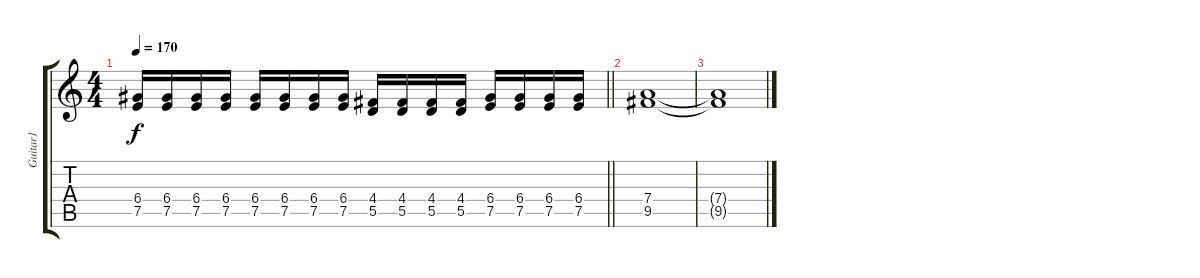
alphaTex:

\track ("Guitar1" "Guitar1") {instrument distortionguitar}
\staff {score tabs}
\tuning (E4 B3 G3 D3 A2 E2) {hide}
\ts (4 4)
\tempo 170
\clef g2
\barLineRight lightlight
\ks c
(6.4 7.5).16{dy f} (6.4 7.5).16 (6.4 7.5).16 (6.4 7.5).16 (6.4 7.5).16 (6.4 7.5).16 (6.4 7.5).16 (6.4 7.5).16 (4.4 5.5).16 (4.4 5.5).16 (4.4 5.5).16 (4.4 5.5).16 (6.4 7.5).16 (6.4 7.5).16 (6.4 7.5).16 (6.4 7.5).16 |
(7.4 9.5).1 |
(7.4{t} 9.5{t}).1
